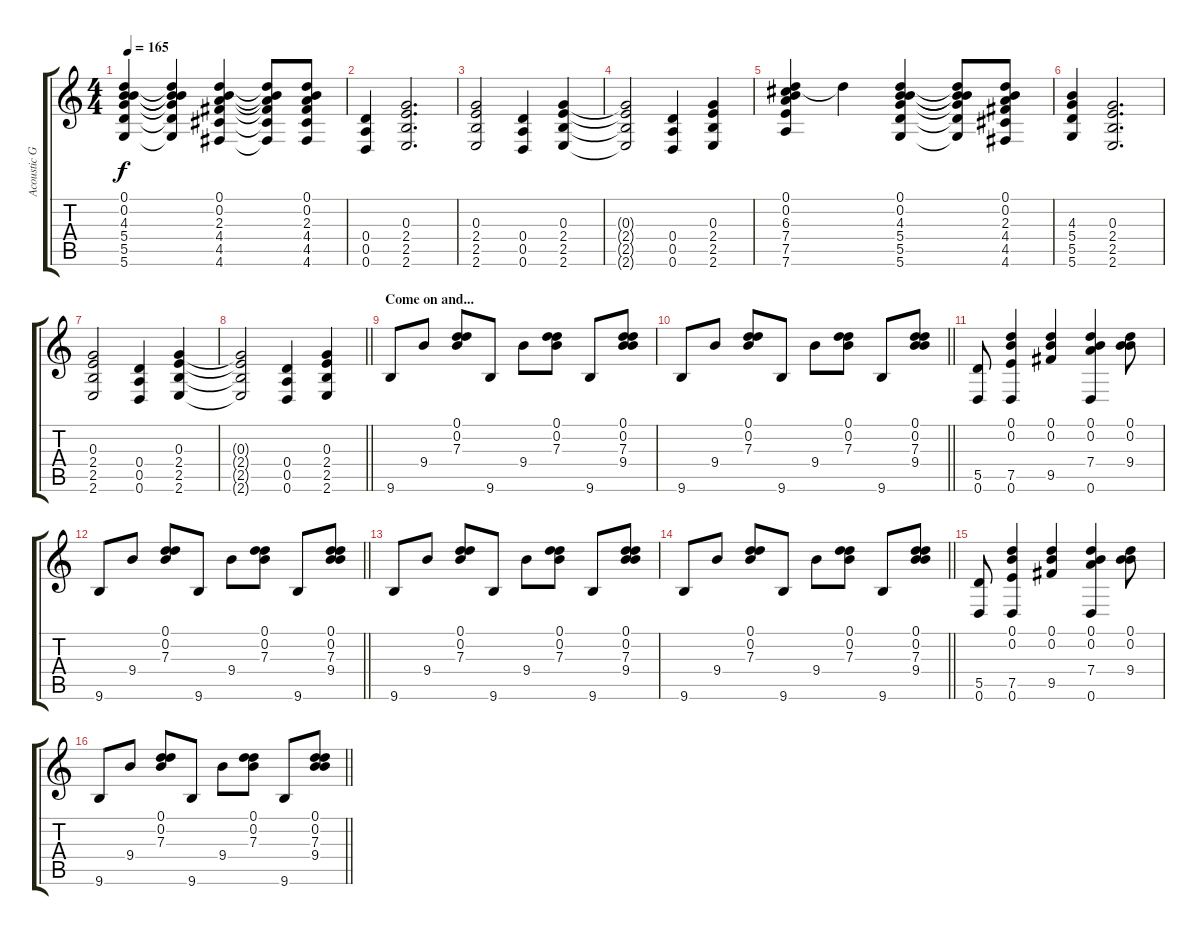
\track ("Acoustic Guitar" "Acoustic G") {instrument acousticguitarsteel}
\staff {score tabs}
\tuning (D4 B3 G3 D3 A2 D2) {hide}
\ts (4 4)
\tempo 165
\clef g2
\ks c
(0.1 0.2 4.3 5.4 5.5 5.6).4{dy f} (0.1{t} 0.2{t} 4.3{t} 5.4{t} 5.5{t} 5.6{t}).4 (0.1 0.2 2.3 4.4 4.5 4.6).4 (0.1{t} 0.2{t} 2.3{t} 4.4{t} 4.5{t} 4.6{t}).8 (0.1 0.2 2.3 4.4 4.5 4.6).8 |
(0.4 0.5 0.6).4 (0.3 2.4 2.5 2.6).2{d} |
(0.3 2.4 2.5 2.6).2 (0.4 0.5 0.6).4 (0.3 2.4 2.5 2.6).4 |
(0.3{t} 2.4{t} 2.5{t} 2.6{t}).2 (0.4 0.5 0.6).4 (0.3 2.4 2.5 2.6).4 |
(0.1 0.2 6.3 7.4 7.5 7.6).4 0.1{t}.4 (0.1 0.2 4.3 5.4 5.5 5.6).4 (0.1{t} 0.2{t} 4.3{t} 5.4{t} 5.5{t} 5.6{t}).8 (0.1 0.2 2.3 4.4 4.5 4.6).8 |
(4.3 5.4 5.5 5.6).4 (0.3 2.4 2.5 2.6).2{d} |
(0.3 2.4 2.5 2.6).2 (0.4 0.5 0.6).4 (0.3 2.4 2.5 2.6).4 |
\barLineRight lightlight
(0.3{t} 2.4{t} 2.5{t} 2.6{t}).2 (0.4 0.5 0.6).4 (0.3 2.4 2.5 2.6).4 |
\section ("" "Come on and...")
9.6.8 9.4.8 (0.1 0.2 7.3).8 9.6.8 9.4.8 (0.1 0.2 7.3).8 9.6.8 (0.1 0.2 7.3 9.4).8 |
\barLineRight lightlight
9.6.8 9.4.8 (0.1 0.2 7.3).8 9.6.8 9.4.8 (0.1 0.2 7.3).8 9.6.8 (0.1 0.2 7.3 9.4).8 |
(5.5 0.6).8 (0.1 0.2 7.5 0.6).4 (0.1 0.2 9.5).4 (0.1 0.2 7.4 0.6).4 (0.1 0.2 9.4).8 |
\barLineRight lightlight
9.6.8 9.4.8 (0.1 0.2 7.3).8 9.6.8 9.4.8 (0.1 0.2 7.3).8 9.6.8 (0.1 0.2 7.3 9.4).8 |
9.6.8 9.4.8 (0.1 0.2 7.3).8 9.6.8 9.4.8 (0.1 0.2 7.3).8 9.6.8 (0.1 0.2 7.3 9.4).8 |
\barLineRight lightlight
9.6.8 9.4.8 (0.1 0.2 7.3).8 9.6.8 9.4.8 (0.1 0.2 7.3).8 9.6.8 (0.1 0.2 7.3 9.4).8 |
(5.5 0.6).8 (0.1 0.2 7.5 0.6).4 (0.1 0.2 9.5).4 (0.1 0.2 7.4 0.6).4 (0.1 0.2 9.4).8 |
\barLineRight lightlight
9.6.8 9.4.8 (0.1 0.2 7.3).8 9.6.8 9.4.8 (0.1 0.2 7.3).8 9.6.8 (0.1 0.2 7.3 9.4).8
